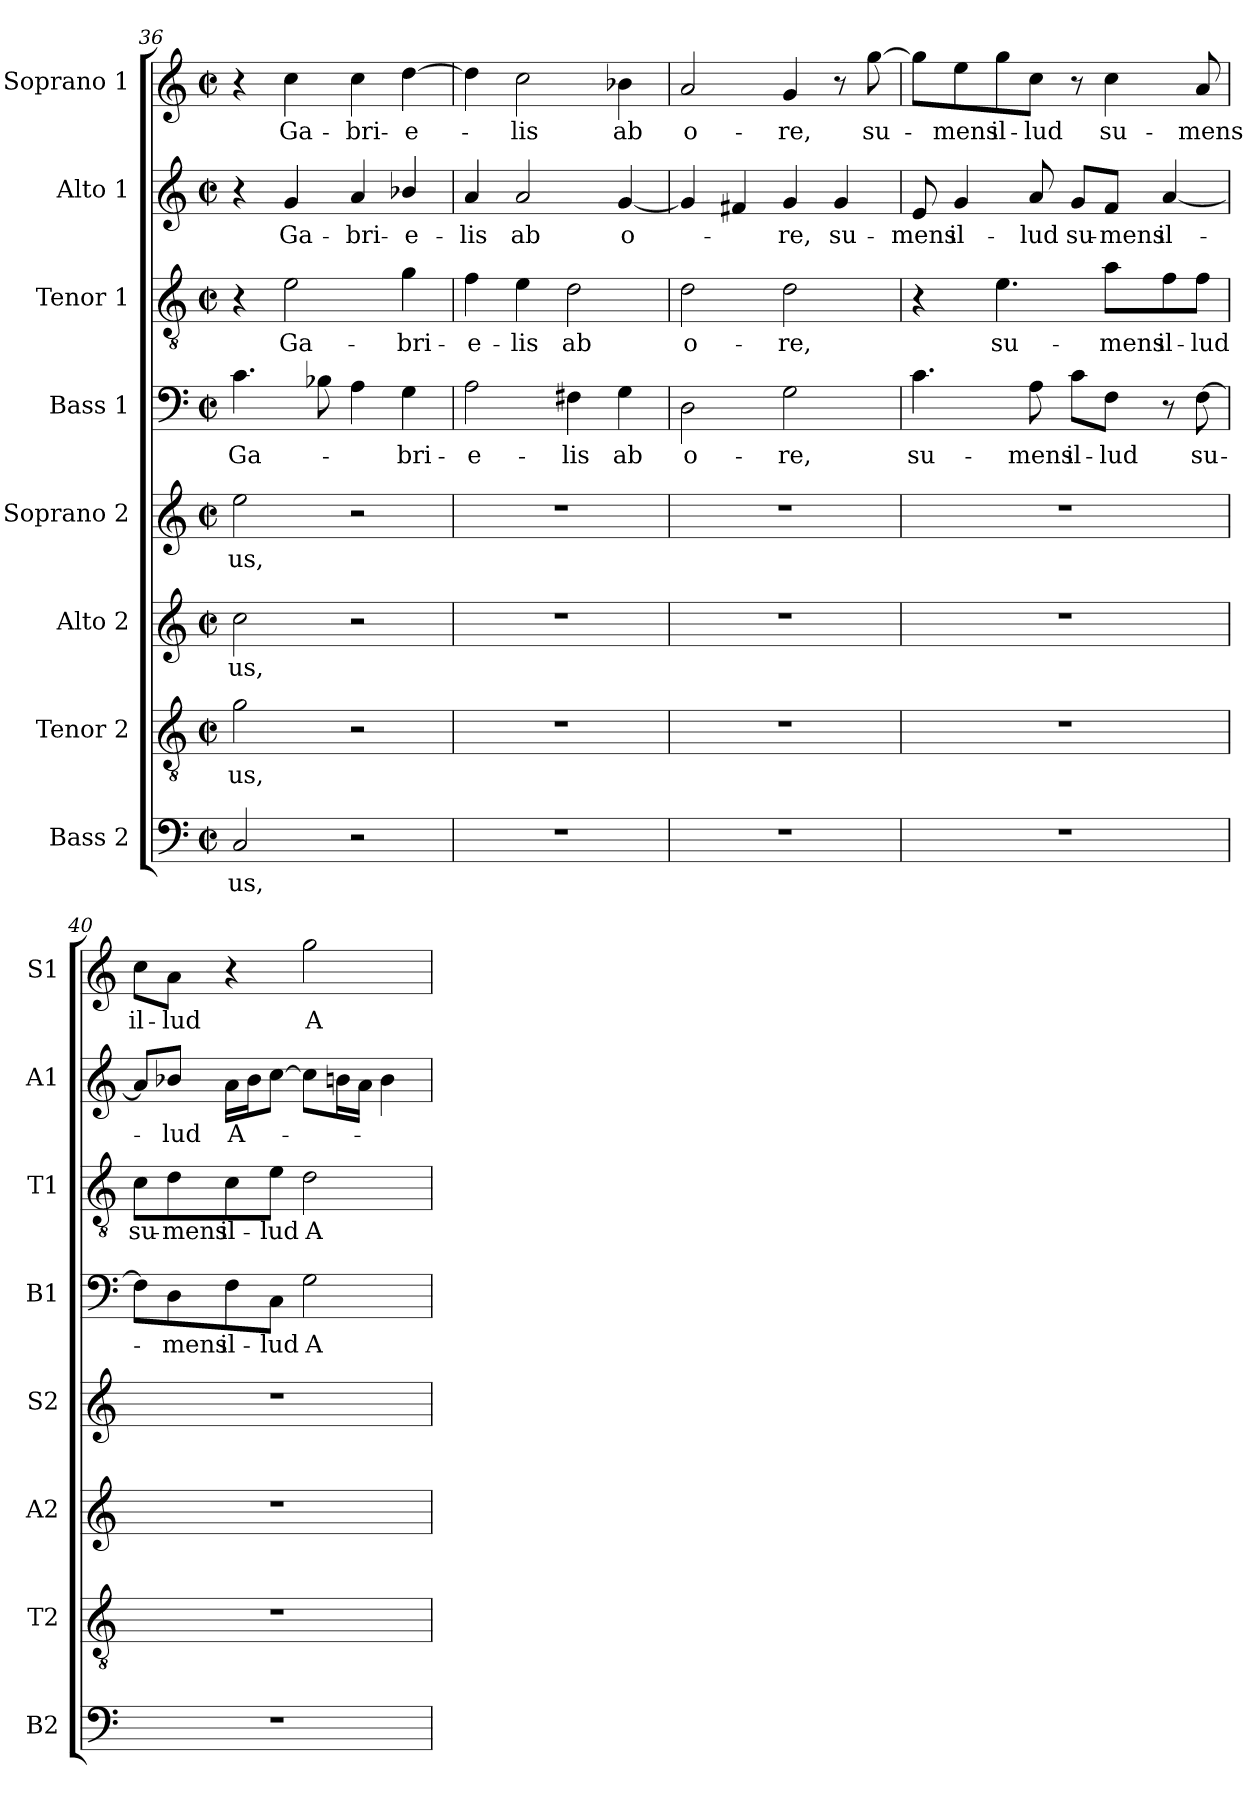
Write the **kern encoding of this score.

**kern	**text	**kern	**text	**kern	**text	**kern	**text	**kern	**text	**kern	**text	**kern	**text	**kern	**text
*part8	*part8	*part7	*part7	*part6	*part6	*part5	*part5	*part4	*part4	*part3	*part3	*part2	*part2	*part1	*part1
*staff8	*staff8	*staff7	*staff7	*staff6	*staff6	*staff5	*staff5	*staff4	*staff4	*staff3	*staff3	*staff2	*staff2	*staff1	*staff1
*I"Bass 2	*	*I"Tenor 2	*	*I"Alto 2	*	*I"Soprano 2	*	*I"Bass 1	*	*I"Tenor 1	*	*I"Alto 1	*	*I"Soprano 1	*
*I'B2	*	*I'T2	*	*I'A2	*	*I'S2	*	*I'B1	*	*I'T1	*	*I'A1	*	*I'S1	*
!!LO:LB:g=z
*clefF4	*	*clefGv2	*	*clefG2	*	*clefG2	*	*clefF4	*	*clefGv2	*	*clefG2	*	*clefG2	*
*k[]	*	*k[]	*	*k[]	*	*k[]	*	*k[]	*	*k[]	*	*k[]	*	*k[]	*
*C:	*	*C:	*	*C:	*	*C:	*	*C:	*	*C:	*	*C:	*	*C:	*
*M2/2	*	*M2/2	*	*M2/2	*	*M2/2	*	*M2/2	*	*M2/2	*	*M2/2	*	*M2/2	*
*met(c|)	*	*met(c|)	*	*met(c|)	*	*met(c|)	*	*met(c|)	*	*met(c|)	*	*met(c|)	*	*met(c|)	*
=36	=36	=36	=36	=36	=36	=36	=36	=36	=36	=36	=36	=36	=36	=36	=36
2C/	-us,	2g\	-us,	2cc\	-us,	2ee\	-us,	4.c\	Ga-	4r	.	4r	.	4r	.
.	.	.	.	.	.	.	.	.	.	2e\	Ga-	4g/	Ga-	4cc\	Ga-
.	.	.	.	.	.	.	.	8B-X\	.	.	.	.	.	.	.
2r	.	2r	.	2r	.	2r	.	4A\	.	.	.	4a/	-bri-	4cc\	-bri-
.	.	.	.	.	.	.	.	4G\	-bri-	4g\	-bri-	4b-X/	-e-	[>4dd\	-e-
=37	=37	=37	=37	=37	=37	=37	=37	=37	=37	=37	=37	=37	=37	=37	=37
1r	.	1r	.	1r	.	1r	.	2A\	-e-	4f\	-e-	4a/	-lis	4dd\]	.
.	.	.	.	.	.	.	.	.	.	4e\	-lis	2a/	ab	2cc\	-lis
.	.	.	.	.	.	.	.	4F#X\	-lis	2d\	ab	.	.	.	.
.	.	.	.	.	.	.	.	4G\	ab	.	.	[<4g/	o-	4b-X\	ab
=38	=38	=38	=38	=38	=38	=38	=38	=38	=38	=38	=38	=38	=38	=38	=38
1r	.	1r	.	1r	.	1r	.	2D\	o-	2d\	o-	4g/]	.	2a/	o-
.	.	.	.	.	.	.	.	.	.	.	.	4f#X/	.	.	.
.	.	.	.	.	.	.	.	2G\	-re,	2d\	-re,	4g/	-re,	4g/	-re,
.	.	.	.	.	.	.	.	.	.	.	.	4g/	su-	8r	.
.	.	.	.	.	.	.	.	.	.	.	.	.	.	[>8gg\	su-
=39	=39	=39	=39	=39	=39	=39	=39	=39	=39	=39	=39	=39	=39	=39	=39
1r	.	1r	.	1r	.	1r	.	4.c\	su-	4r	.	8e/	-mens	8gg\L]	.
.	.	.	.	.	.	.	.	.	.	.	.	4g/	il-	8ee\	-mens
.	.	.	.	.	.	.	.	.	.	4.e\	su-	.	.	8gg\	il-
.	.	.	.	.	.	.	.	8A\	-mens	.	.	8a/	-lud	8cc\J	-lud
.	.	.	.	.	.	.	.	8c\L	il-	.	.	8g/L	su-	8r	.
.	.	.	.	.	.	.	.	8F\J	-lud	8a\L	-mens	8f/J	-mens	4cc\	su-
.	.	.	.	.	.	.	.	8r	.	8f\	il-	[<4a/	il-	.	.
.	.	.	.	.	.	.	.	[>8F\	su-	8f\J	-lud	.	.	8a/	-mens
=40	=40	=40	=40	=40	=40	=40	=40	=40	=40	=40	=40	=40	=40	=40	=40
1r	.	1r	.	1r	.	1r	.	8F\L]	.	8c\L	su-	8a/L]	.	8cc\L	il-
.	.	.	.	.	.	.	.	8D\	-mens	8d\	-mens	8b-X/J	-lud	8a\J	-lud
.	.	.	.	.	.	.	.	8F\	il-	8c\	il-	16a\LL	A-	4r	.
.	.	.	.	.	.	.	.	.	.	.	.	16b-\J	.	.	.
.	.	.	.	.	.	.	.	8C\J	-lud	8e\J	-lud	[>8cc\J	.	.	.
.	.	.	.	.	.	.	.	2G\	A-	2d\	A-	8cc\L]	.	2gg\	A-
.	.	.	.	.	.	.	.	.	.	.	.	16bn\L	.	.	.
.	.	.	.	.	.	.	.	.	.	.	.	16a\JJ	.	.	.
.	.	.	.	.	.	.	.	.	.	.	.	4b\	.	.	.
=	=	=	=	=	=	=	=	=	=	=	=	=	=	=	=
*-	*-	*-	*-	*-	*-	*-	*-	*-	*-	*-	*-	*-	*-	*-	*-
